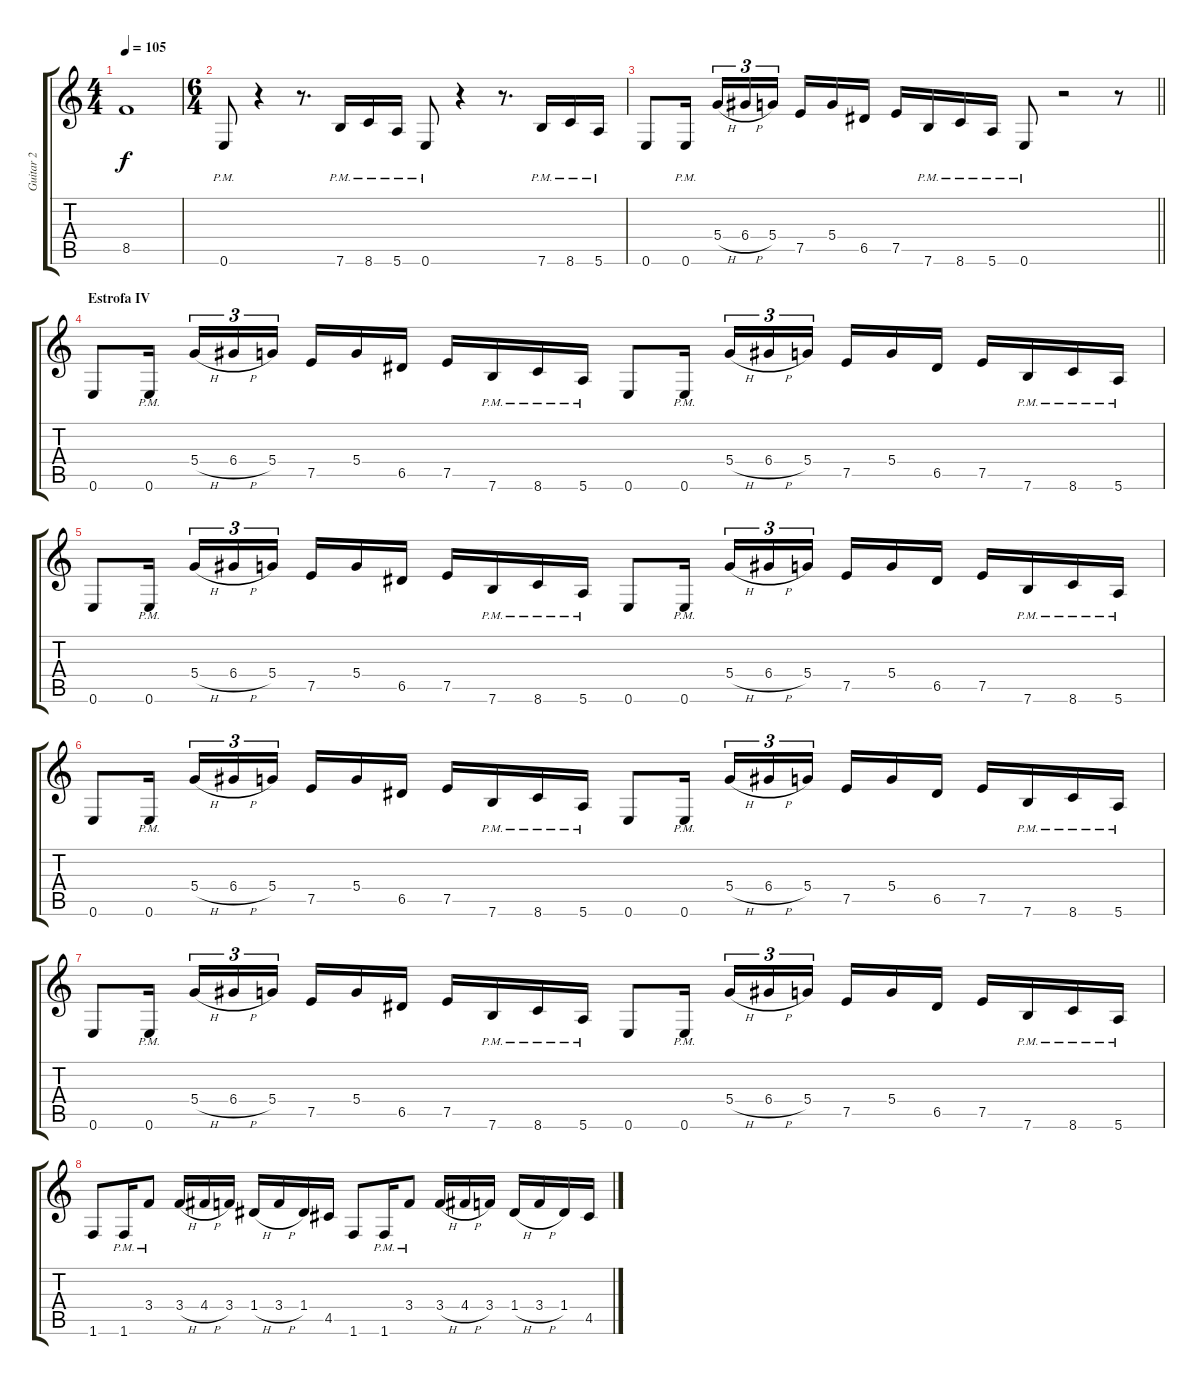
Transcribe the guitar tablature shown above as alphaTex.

\track ("Guitar 2" "Guitar 2") {instrument distortionguitar}
\staff {score tabs}
\tuning (E4 B3 G3 D3 A2 E2) {hide}
\ts (4 4)
\tempo 105
\clef g2
\ks c
8.5{t}.1{dy f} |
\ts (6 4)
0.6{pm}.8 r.4 r.8{d} 7.6{pm}.16 8.6{pm}.16 5.6{pm}.16 0.6{pm}.8 r.4 r.8{d} 7.6{pm}.16 8.6{pm}.16 5.6{pm}.16 |
\barLineRight lightlight
0.6.8 0.6{pm}.16{beam splitsecondary} 5.4{h}.16{tu (3 2)} 6.4{h}.16{tu (3 2)} 5.4.16{tu (3 2) beam splitsecondary} 7.5.16 5.4.16 6.5.16 7.5.16 7.6{pm}.16 8.6{pm}.16 5.6{pm}.16 0.6{pm}.8 r.2 r.8 |
\section ("" "Estrofa IV")
0.6.8 0.6{pm}.16{beam splitsecondary} 5.4{h}.16{tu (3 2)} 6.4{h}.16{tu (3 2)} 5.4.16{tu (3 2) beam splitsecondary} 7.5.16 5.4.16 6.5.16 7.5.16 7.6{pm}.16 8.6{pm}.16 5.6{pm}.16 0.6.8 0.6{pm}.16{beam splitsecondary} 5.4{h}.16{tu (3 2)} 6.4{h}.16{tu (3 2)} 5.4.16{tu (3 2) beam splitsecondary} 7.5.16 5.4.16 6.5.16 7.5.16 7.6{pm}.16 8.6{pm}.16 5.6{pm}.16 |
0.6.8 0.6{pm}.16{beam splitsecondary} 5.4{h}.16{tu (3 2)} 6.4{h}.16{tu (3 2)} 5.4.16{tu (3 2) beam splitsecondary} 7.5.16 5.4.16 6.5.16 7.5.16 7.6{pm}.16 8.6{pm}.16 5.6{pm}.16 0.6.8 0.6{pm}.16{beam splitsecondary} 5.4{h}.16{tu (3 2)} 6.4{h}.16{tu (3 2)} 5.4.16{tu (3 2) beam splitsecondary} 7.5.16 5.4.16 6.5.16 7.5.16 7.6{pm}.16 8.6{pm}.16 5.6{pm}.16 |
0.6.8 0.6{pm}.16{beam splitsecondary} 5.4{h}.16{tu (3 2)} 6.4{h}.16{tu (3 2)} 5.4.16{tu (3 2) beam splitsecondary} 7.5.16 5.4.16 6.5.16 7.5.16 7.6{pm}.16 8.6{pm}.16 5.6{pm}.16 0.6.8 0.6{pm}.16{beam splitsecondary} 5.4{h}.16{tu (3 2)} 6.4{h}.16{tu (3 2)} 5.4.16{tu (3 2) beam splitsecondary} 7.5.16 5.4.16 6.5.16 7.5.16 7.6{pm}.16 8.6{pm}.16 5.6{pm}.16 |
0.6.8 0.6{pm}.16{beam splitsecondary} 5.4{h}.16{tu (3 2)} 6.4{h}.16{tu (3 2)} 5.4.16{tu (3 2) beam splitsecondary} 7.5.16 5.4.16 6.5.16 7.5.16 7.6{pm}.16 8.6{pm}.16 5.6{pm}.16 0.6.8 0.6{pm}.16{beam splitsecondary} 5.4{h}.16{tu (3 2)} 6.4{h}.16{tu (3 2)} 5.4.16{tu (3 2) beam splitsecondary} 7.5.16 5.4.16 6.5.16 7.5.16 7.6{pm}.16 8.6{pm}.16 5.6{pm}.16 |
1.6.8 1.6{pm}.16 3.4{pm}.8 3.4{h}.16 4.4{h}.16 3.4.16 1.4{h}.16 3.4{h}.16 1.4.16 4.5.16 1.6.8 1.6{pm}.16 3.4{pm}.8 3.4{h}.16 4.4{h}.16 3.4.16 1.4{h}.16 3.4{h}.16 1.4.16 4.5.16
